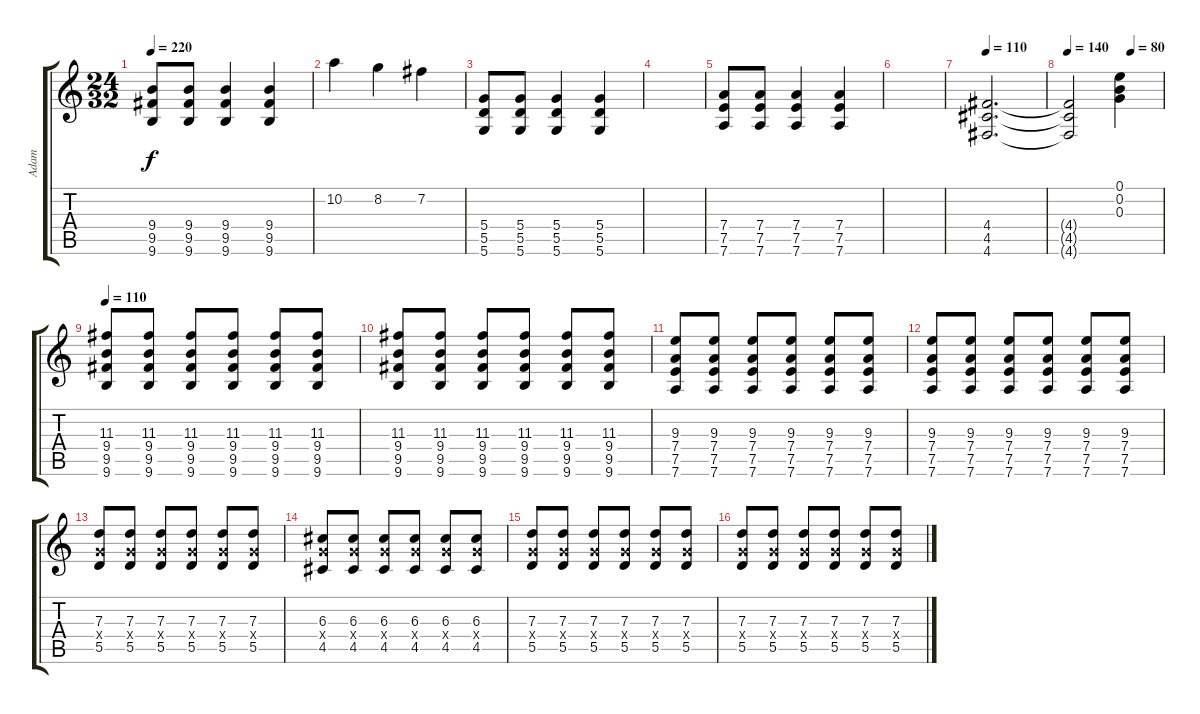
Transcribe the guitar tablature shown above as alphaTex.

\track ("Adam" "Adam") {instrument electricguitarjazz}
\staff {score tabs}
\tuning (E4 B3 G3 D3 A2 D2) {hide}
\ts (24 32)
\tempo 220
\clef g2
\ks c
(9.4 9.5 9.6).8{dy f} (9.4 9.5 9.6).8 (9.4 9.5 9.6).4 (9.4 9.5 9.6).4 |
10.2.4 8.2.4 7.2.4 |
(5.4 5.5 5.6).8 (5.4 5.5 5.6).8 (5.4 5.5 5.6).4 (5.4 5.5 5.6).4 |
|
(7.4 7.5 7.6).8 (7.4 7.5 7.6).8 (7.4 7.5 7.6).4 (7.4 7.5 7.6).4 |
|
\tempo 140
\tempo 110
(4.4 4.5 4.6).2{d} |
\tempo (80 0.6666666666666666)
\tempo 140
(4.4{t} 4.5{t} 4.6{t}).2 (0.1 0.2 0.3).4 |
\tempo 110
(11.3 9.4 9.5 9.6).8 (11.3 9.4 9.5 9.6).8 (11.3 9.4 9.5 9.6).8 (11.3 9.4 9.5 9.6).8 (11.3 9.4 9.5 9.6).8 (11.3 9.4 9.5 9.6).8 |
(11.3 9.4 9.5 9.6).8 (11.3 9.4 9.5 9.6).8 (11.3 9.4 9.5 9.6).8 (11.3 9.4 9.5 9.6).8 (11.3 9.4 9.5 9.6).8 (11.3 9.4 9.5 9.6).8 |
(9.3 7.4 7.5 7.6).8 (9.3 7.4 7.5 7.6).8 (9.3 7.4 7.5 7.6).8 (9.3 7.4 7.5 7.6).8 (9.3 7.4 7.5 7.6).8 (9.3 7.4 7.5 7.6).8 |
(9.3 7.4 7.5 7.6).8 (9.3 7.4 7.5 7.6).8 (9.3 7.4 7.5 7.6).8 (9.3 7.4 7.5 7.6).8 (9.3 7.4 7.5 7.6).8 (9.3 7.4 7.5 7.6).8 |
(7.3 5.4{x} 5.5).8 (7.3 5.4{x} 5.5).8 (7.3 5.4{x} 5.5).8 (7.3 5.4{x} 5.5).8 (7.3 5.4{x} 5.5).8 (7.3 5.4{x} 5.5).8 |
(6.3 5.4{x} 4.5).8 (6.3 5.4{x} 4.5).8 (6.3 5.4{x} 4.5).8 (6.3 5.4{x} 4.5).8 (6.3 5.4{x} 4.5).8 (6.3 5.4{x} 4.5).8 |
(7.3 5.4{x} 5.5).8 (7.3 5.4{x} 5.5).8 (7.3 5.4{x} 5.5).8 (7.3 5.4{x} 5.5).8 (7.3 5.4{x} 5.5).8 (7.3 5.4{x} 5.5).8 |
(7.3 5.4{x} 5.5).8 (7.3 5.4{x} 5.5).8 (7.3 5.4{x} 5.5).8 (7.3 5.4{x} 5.5).8 (7.3 5.4{x} 5.5).8 (7.3 5.4{x} 5.5).8
